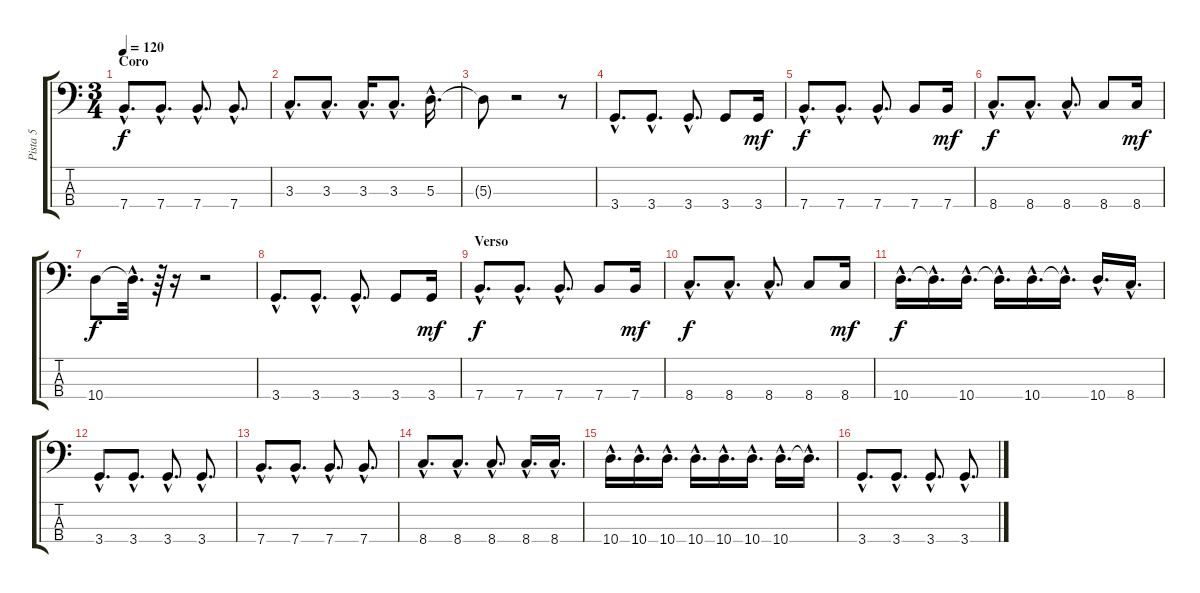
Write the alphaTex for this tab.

\track ("Pista 5" "Pista 5") {instrument synthbass2}
\staff {score tabs}
\tuning (G2 D2 A1 E1) {hide}
\ts (3 4)
\section ("" "Coro")
\tempo 120
\clef f4
\ks c
7.4{hac}.8{d dy f} 7.4{hac}.8{d} 7.4{hac}.8{d} 7.4{hac}.8{d} |
3.3{hac}.8{d} 3.3{hac}.8{d} 3.3{hac}.16{d} 3.3{hac}.8{d} 5.3{hac}.16{d} |
5.3{t}.8 r.2 r.8 |
3.4{hac}.8{d} 3.4{hac}.8{d} 3.4{hac}.8{d} 3.4.8 3.4.16{dy mf} |
7.4{hac}.8{d dy f} 7.4{hac}.8{d} 7.4{hac}.8{d} 7.4.8 7.4.16{dy mf} |
8.4{hac}.8{d dy f} 8.4{hac}.8{d} 8.4{hac}.8{d} 8.4.8 8.4.16{dy mf} |
10.4.8{dy f} 10.4{hac t}.32{d} r.64 r.16 r.2 |
3.4{hac}.8{d} 3.4{hac}.8{d} 3.4{hac}.8{d} 3.4.8 3.4.16{dy mf} |
\section ("" "Verso")
7.4{hac}.8{d dy f} 7.4{hac}.8{d} 7.4{hac}.8{d} 7.4.8 7.4.16{dy mf} |
8.4{hac}.8{d dy f} 8.4{hac}.8{d} 8.4{hac}.8{d} 8.4.8 8.4.16{dy mf} |
10.4{hac}.16{d dy f} 10.4{hac t}.16{d} 10.4{hac}.16{d} 10.4{hac t}.16{d} 10.4{hac}.16{d} 10.4{hac t}.16{d} 10.4{hac}.16{d} 8.4{hac}.16{d} |
3.4{hac}.8{d} 3.4{hac}.8{d} 3.4{hac}.8{d} 3.4{hac}.8{d} |
7.4{hac}.8{d} 7.4{hac}.8{d} 7.4{hac}.8{d} 7.4{hac}.8{d} |
8.4{hac}.8{d} 8.4{hac}.8{d} 8.4{hac}.8{d} 8.4{hac}.16{d} 8.4{hac}.16{d} |
10.4{hac}.16{d} 10.4{hac}.16{d} 10.4{hac}.16{d} 10.4{hac}.16{d} 10.4{hac}.16{d} 10.4{hac}.16{d} 10.4{hac}.16{d} 10.4{hac t}.16{d} |
3.4{hac}.8{d} 3.4{hac}.8{d} 3.4{hac}.8{d} 3.4{hac}.8{d}
